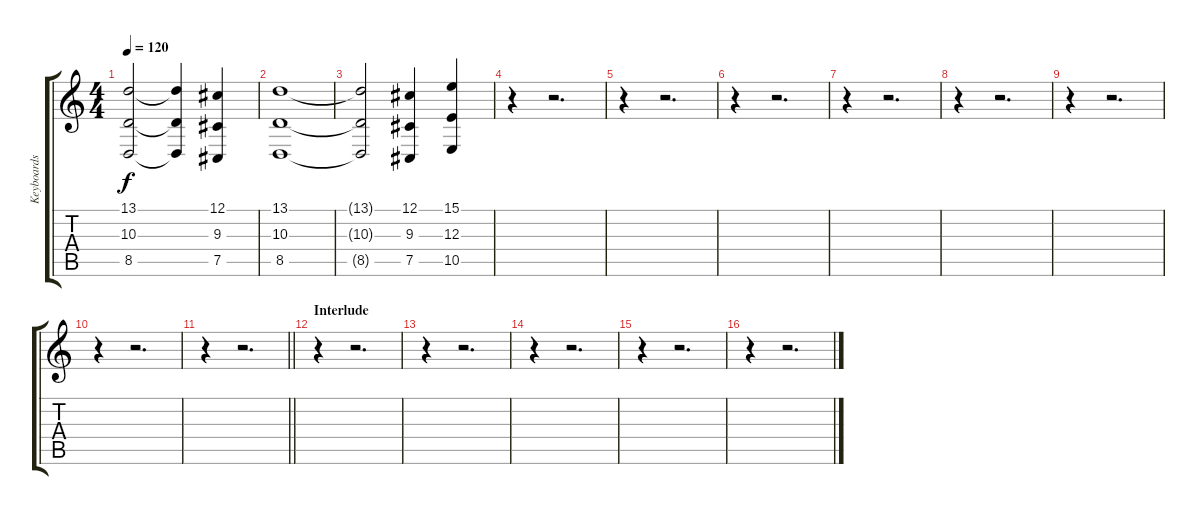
\track ("Keyboards" "Keyboards") {instrument synthstrings2}
\staff {score tabs}
\tuning (Db4 Ab3 E3 B2 Gb2 B1) {hide}
\ts (4 4)
\tempo 120
\clef g2
\ks c
(13.1{t} 10.3{t} 8.5{t}).2{dy f} (13.1{t} 10.3{t} 8.5{t}).4 (12.1 9.3 7.5).4 |
(13.1 10.3 8.5).1 |
(13.1{t} 10.3{t} 8.5{t}).2 (12.1 9.3 7.5).4 (15.1 12.3 10.5).4 |
r.4 r.2{d} |
r.4 r.2{d} |
r.4 r.2{d} |
r.4 r.2{d} |
r.4 r.2{d} |
r.4 r.2{d} |
r.4 r.2{d} |
\barLineRight lightlight
r.4 r.2{d} |
\section ("" "Interlude")
r.4 r.2{d} |
r.4 r.2{d} |
r.4 r.2{d} |
r.4 r.2{d} |
r.4 r.2{d}
